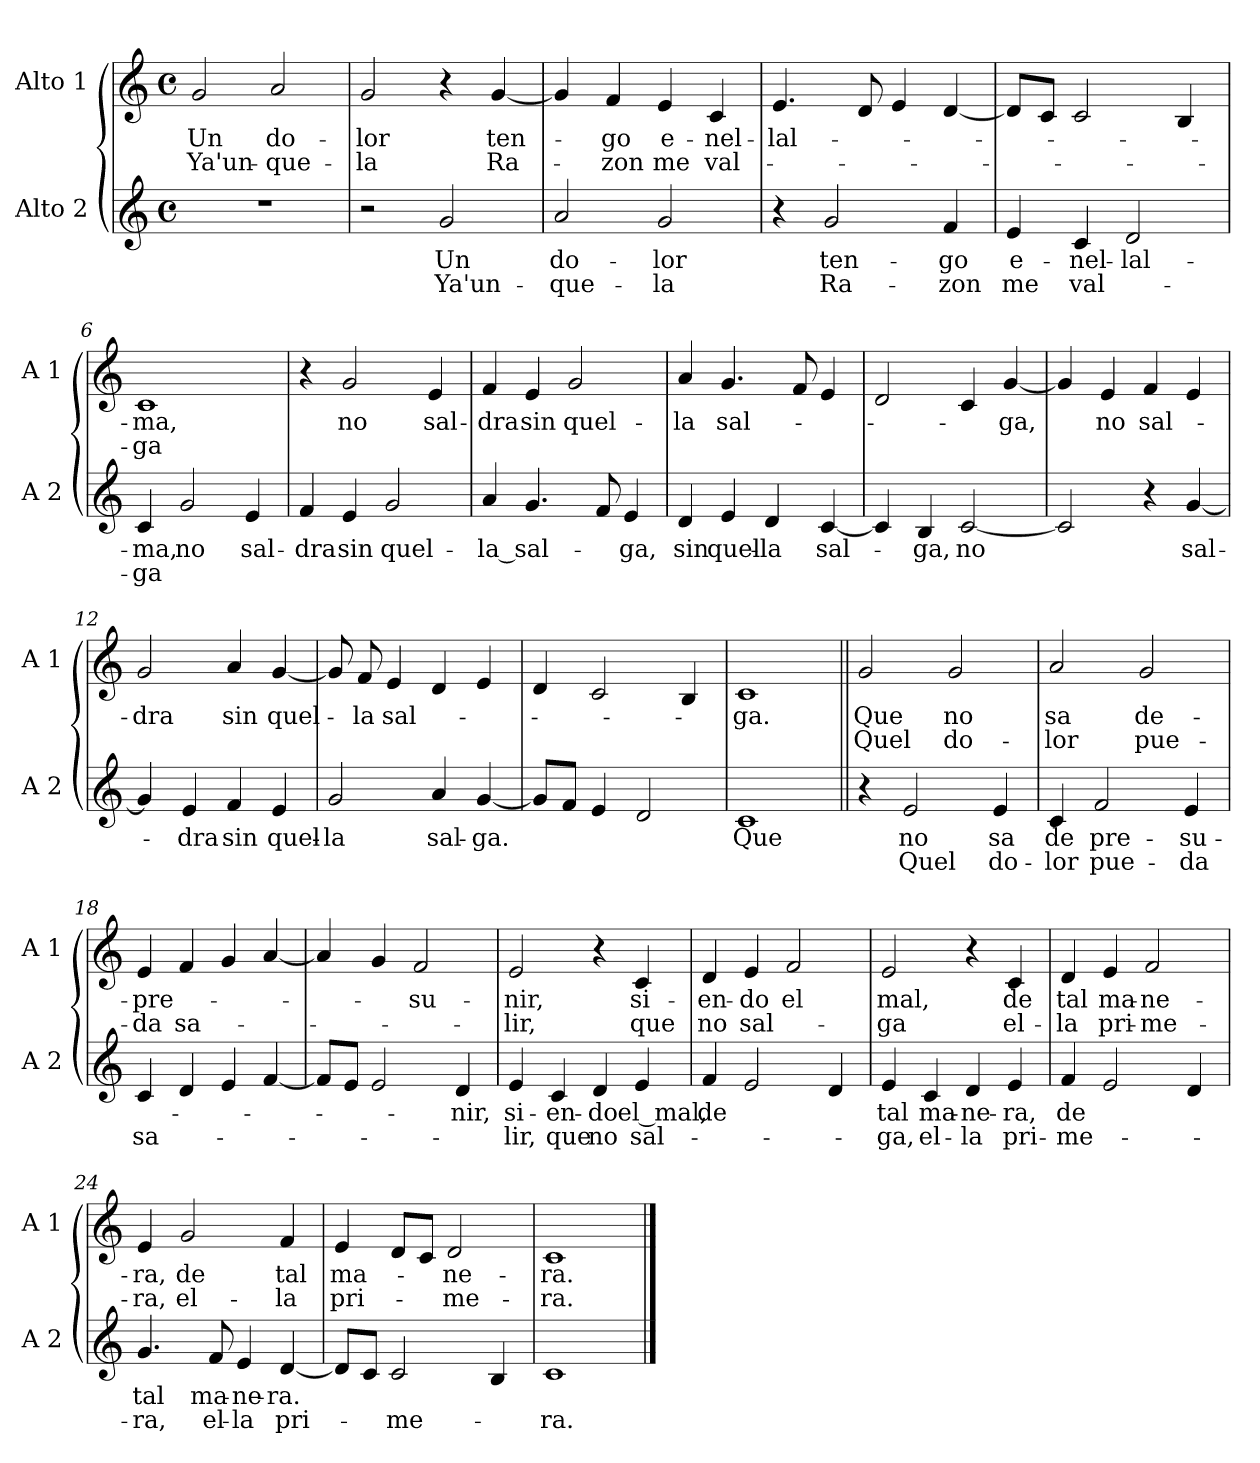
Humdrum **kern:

**kern	**text	**text	**kern	**text	**text
*part2	*part2	*part2	*part1	*part1	*part1
*staff2	*staff2	*staff2	*staff1	*staff1	*staff1
*I"Alto 2	*	*	*I"Alto 1	*	*
*I'A 2	*	*	*I'A 1	*	*
*clefG2	*	*	*clefG2	*	*
*k[]	*	*	*k[]	*	*
*C:	*	*	*C:	*	*
*M4/4	*	*	*M4/4	*	*
*met(c)	*	*	*met(c)	*	*
=1	=1	=1	=1	=1	=1
!	!	!	!	!LO:LY:b	!LO:LY:b
1r	.	.	2g/	Un	Ya'un-
!	!	!	!	!LO:LY:b	!LO:LY:b
.	.	.	2a/	do-	-que-
=2	=2	=2	=2	=2	=2
!	!	!	!	!LO:LY:b	!LO:LY:b
2r	.	.	2g/	-lor	-la
!	!LO:LY:b	!LO:LY:b	!	!	!
2g/	Un	Ya'un-	4r	.	.
!	!	!	!	!LO:LY:b	!LO:LY:b
.	.	.	[4g/	ten-	Ra-
=3	=3	=3	=3	=3	=3
!	!LO:LY:b	!LO:LY:b	!	!	!
2a/	do-	-que-	4g/]	.	.
!	!	!	!	!LO:LY:b	!LO:LY:b
.	.	.	4f/	-go	-zon
!	!LO:LY:b	!LO:LY:b	!	!LO:LY:b	!LO:LY:b
2g/	-lor	-la	4e/	e-	me
!	!	!	!	!LO:LY:b	!LO:LY:b
.	.	.	4c/	-nel-	val-
!!LO:LB:g=z
=4	=4	=4	=4	=4	=4
!	!	!	!	!LO:LY:b	!
4r	.	.	4.e/	-lal-	.
!	!LO:LY:b	!LO:LY:b	!	!	!
2g/	ten-	Ra-	.	.	.
.	.	.	8d/	.	.
.	.	.	4e/	.	.
!	!LO:LY:b	!LO:LY:b	!	!	!
4f/	-go	-zon	[4d/	.	.
=5	=5	=5	=5	=5	=5
!	!LO:LY:b	!LO:LY:b	!	!	!
4e/	e-	me	8d/L]	.	.
.	.	.	8c/J	.	.
!	!LO:LY:b	!LO:LY:b	!	!	!
4c/	-nel-	val-	2c/	.	.
!	!LO:LY:b	!	!	!	!
2d/	-lal-	.	.	.	.
.	.	.	4B/	.	.
=6	=6	=6	=6	=6	=6
!	!LO:LY:b	!LO:LY:b	!	!LO:LY:b	!LO:LY:b
4c/	-ma,	-ga	1c	-ma,	-ga
!	!LO:LY:b	!	!	!	!
2g/	no	.	.	.	.
!	!LO:LY:b	!	!	!	!
4e/	sal-	.	.	.	.
=7	=7	=7	=7	=7	=7
!	!LO:LY:b	!	!	!	!
4f/	-dra	.	4r	.	.
!	!LO:LY:b	!	!	!LO:LY:b	!
4e/	sin	.	2g/	no	.
!	!LO:LY:b	!	!	!	!
2g/	quel-	.	.	.	.
!	!	!	!	!LO:LY:b	!
.	.	.	4e/	sal-	.
!!LO:LB:g=z
=8	=8	=8	=8	=8	=8
!	!LO:LY:b	!	!	!LO:LY:b	!
4a/	-la_sal-	.	4f/	-dra	.
!	!	!	!	!LO:LY:b	!
4.g/	.	.	4e/	sin	.
!	!	!	!	!LO:LY:b	!
.	.	.	2g/	quel-	.
8f/	.	.	.	.	.
!	!LO:LY:b	!	!	!	!
4e/	-ga,	.	.	.	.
=9	=9	=9	=9	=9	=9
!	!LO:LY:b	!	!	!LO:LY:b	!
4d/	sin	.	4a/	-la	.
!	!LO:LY:b	!	!	!LO:LY:b	!
4e/	quel-	.	4.g/	sal-	.
!	!LO:LY:b	!	!	!	!
4d/	-la	.	.	.	.
.	.	.	8f/	.	.
!	!LO:LY:b	!	!	!	!
[4c/	sal-	.	4e/	.	.
=10	=10	=10	=10	=10	=10
4c/]	.	.	2d/	.	.
!	!LO:LY:b	!	!	!	!
4B/	-ga,	.	.	.	.
!	!LO:LY:b	!	!	!	!
[2c/	no	.	4c/	.	.
!	!	!	!	!LO:LY:b	!
.	.	.	[4g/	-ga,	.
=11	=11	=11	=11	=11	=11
2c/]	.	.	4g/]	.	.
!	!	!	!	!LO:LY:b	!
.	.	.	4e/	no	.
!	!	!	!	!LO:LY:b	!
4r	.	.	4f/	sal-	.
!	!LO:LY:b	!	!	!	!
[4g/	sal-	.	4e/	.	.
!!LO:LB:g=z
=12	=12	=12	=12	=12	=12
!	!	!	!	!LO:LY:b	!
4g/]	.	.	2g/	-dra	.
!	!LO:LY:b	!	!	!	!
4e/	-dra	.	.	.	.
!	!LO:LY:b	!	!	!LO:LY:b	!
4f/	sin	.	4a/	sin	.
!	!LO:LY:b	!	!	!LO:LY:b	!
4e/	quel-	.	[4g/	quel-	.
=13	=13	=13	=13	=13	=13
!	!LO:LY:b	!	!	!	!
2g/	-la	.	8g/]	.	.
!	!	!	!	!LO:LY:b	!
.	.	.	8f/	-la	.
!	!	!	!	!LO:LY:b	!
.	.	.	4e/	sal-	.
!	!LO:LY:b	!	!	!	!
4a/	sal-	.	4d/	.	.
!	!LO:LY:b	!	!	!	!
[4g/	-ga.	.	4e/	.	.
=14	=14	=14	=14	=14	=14
8g/L]	.	.	4d/	.	.
8f/J	.	.	.	.	.
4e/	.	.	2c/	.	.
2d/	.	.	.	.	.
.	.	.	4B/	.	.
=15	=15	=15	=15	=15	=15
!	!LO:LY:b	!	!	!LO:LY:b	!
1c	Que	.	1c	-ga.	.
!!LO:PB:g=z
=16||	=16||	=16||	=16||	=16||	=16||
!	!	!	!	!LO:LY:b	!LO:LY:b
4r	.	.	2g/	Que	Quel
!	!LO:LY:b	!LO:LY:b	!	!	!
2e/	no	Quel	.	.	.
!	!	!	!	!LO:LY:b	!LO:LY:b
.	.	.	2g/	no	do-
!	!LO:LY:b	!LO:LY:b	!	!	!
4e/	sa	do-	.	.	.
=17	=17	=17	=17	=17	=17
!	!LO:LY:b	!LO:LY:b	!	!LO:LY:b	!LO:LY:b
4c/	de	-lor	2a/	sa	-lor
!	!LO:LY:b	!LO:LY:b	!	!	!
2f/	pre-	pue-	.	.	.
!	!	!	!	!LO:LY:b	!LO:LY:b
.	.	.	2g/	de-	pue-
!	!LO:LY:b	!LO:LY:b	!	!	!
4e/	-su-	-da	.	.	.
=18	=18	=18	=18	=18	=18
!	!	!LO:LY:b	!	!LO:LY:b	!LO:LY:b
4c/	.	sa-	4e/	-pre-	-da
!	!	!	!	!	!LO:LY:b
4d/	.	.	4f/	.	sa-
4e/	.	.	4g/	.	.
[4f/	.	.	[4a/	.	.
=19	=19	=19	=19	=19	=19
8f/L]	.	.	4a/]	.	.
8e/J	.	.	.	.	.
2e/	.	.	4g/	.	.
!	!	!	!	!LO:LY:b	!
.	.	.	2f/	-su-	.
!	!LO:LY:b	!	!	!	!
4d/	-nir,	.	.	.	.
!!LO:LB:g=z
=20	=20	=20	=20	=20	=20
!	!LO:LY:b	!LO:LY:b	!	!LO:LY:b	!LO:LY:b
4e/	si-	-lir,	2e/	-nir,	-lir,
!	!LO:LY:b	!LO:LY:b	!	!	!
4c/	-en-	que	.	.	.
!	!LO:LY:b	!LO:LY:b	!	!	!
4d/	-do	no	4r	.	.
!	!LO:LY:b	!LO:LY:b	!	!LO:LY:b	!LO:LY:b
4e/	el_mal,	sal-	4c/	si-	que
=21	=21	=21	=21	=21	=21
!	!LO:LY:b	!	!	!LO:LY:b	!LO:LY:b
4f/	de	.	4d/	-en-	no
!	!	!	!	!LO:LY:b	!LO:LY:b
2e/	.	.	4e/	-do	sal-
!	!	!	!	!LO:LY:b	!
.	.	.	2f/	el	.
4d/	.	.	.	.	.
=22	=22	=22	=22	=22	=22
!	!LO:LY:b	!LO:LY:b	!	!LO:LY:b	!LO:LY:b
4e/	tal	-ga,	2e/	mal,	-ga
!	!LO:LY:b	!LO:LY:b	!	!	!
4c/	ma-	el-	.	.	.
!	!LO:LY:b	!LO:LY:b	!	!	!
4d/	-ne-	-la	4r	.	.
!	!LO:LY:b	!LO:LY:b	!	!LO:LY:b	!LO:LY:b
4e/	-ra,	pri-	4c/	de	el-
=23	=23	=23	=23	=23	=23
!	!LO:LY:b	!LO:LY:b	!	!LO:LY:b	!LO:LY:b
4f/	de	-me-	4d/	tal	-la
!	!	!	!	!LO:LY:b	!LO:LY:b
2e/	.	.	4e/	ma-	pri-
!	!	!	!	!LO:LY:b	!LO:LY:b
.	.	.	2f/	-ne-	-me-
4d/	.	.	.	.	.
!!LO:LB:g=z
=24	=24	=24	=24	=24	=24
!	!LO:LY:b	!LO:LY:b	!	!LO:LY:b	!LO:LY:b
4.g/	tal	-ra,	4e/	-ra,	-ra,
!	!	!	!	!LO:LY:b	!LO:LY:b
.	.	.	2g/	de	el-
!	!LO:LY:b	!LO:LY:b	!	!	!
8f/	ma-	el-	.	.	.
!	!LO:LY:b	!LO:LY:b	!	!	!
4e/	-ne-	-la	.	.	.
!	!LO:LY:b	!LO:LY:b	!	!LO:LY:b	!LO:LY:b
[4d/	-ra.	pri-	4f/	tal	-la
=25	=25	=25	=25	=25	=25
!	!	!	!	!LO:LY:b	!LO:LY:b
8d/L]	.	.	4e/	ma-	pri-
8c/J	.	.	.	.	.
!	!	!LO:LY:b	!	!	!
2c/	.	-me-	8d/L	.	.
.	.	.	8c/J	.	.
!	!	!	!	!LO:LY:b	!LO:LY:b
.	.	.	2d/	-ne-	-me-
4B/	.	.	.	.	.
=26	=26	=26	=26	=26	=26
!	!	!LO:LY:b	!	!LO:LY:b	!LO:LY:b
1c	.	-ra.	1c	-ra.	-ra.
==	==	==	==	==	==
*-	*-	*-	*-	*-	*-
